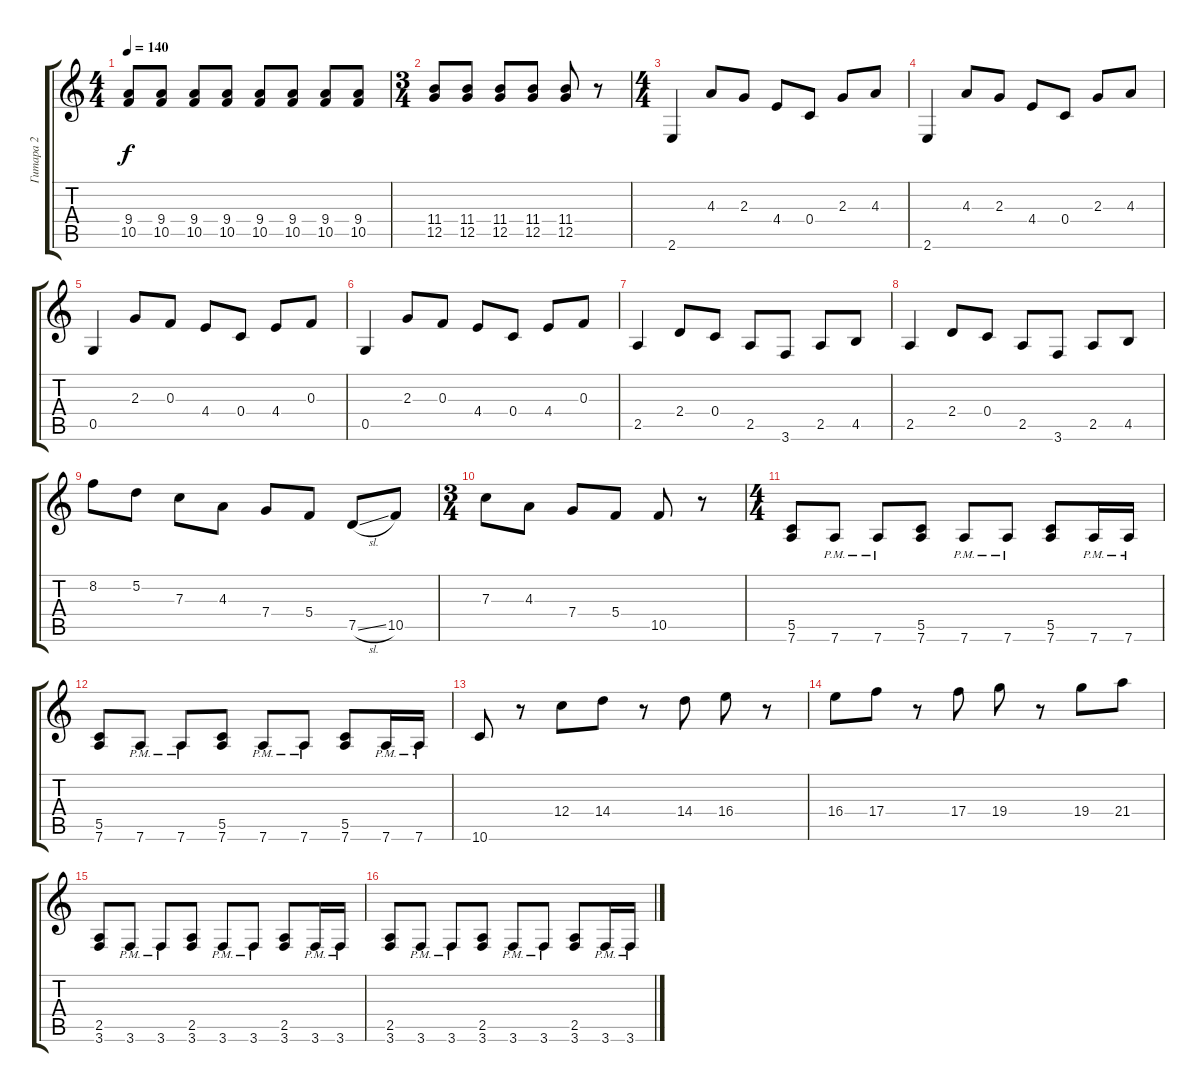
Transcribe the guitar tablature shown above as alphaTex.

\track ("Гитара 2" "Гитара 2") {instrument overdrivenguitar}
\staff {score tabs}
\tuning (D4 A3 F3 C3 G2 D2) {hide}
\ts (4 4)
\tempo 140
\clef g2
\ks c
(9.4 10.5).8{dy f} (9.4 10.5).8 (9.4 10.5).8 (9.4 10.5).8 (9.4 10.5).8 (9.4 10.5).8 (9.4 10.5).8 (9.4 10.5).8 |
\ts (3 4)
(11.4 12.5).8 (11.4 12.5).8 (11.4 12.5).8 (11.4 12.5).8 (11.4 12.5).8 r.8 |
\ts (4 4)
2.6.4 4.3.8 2.3.8 4.4.8 0.4.8 2.3.8 4.3.8 |
2.6.4 4.3.8 2.3.8 4.4.8 0.4.8 2.3.8 4.3.8 |
0.5.4 2.3.8 0.3.8 4.4.8 0.4.8 4.4.8 0.3.8 |
0.5.4 2.3.8 0.3.8 4.4.8 0.4.8 4.4.8 0.3.8 |
2.5.4 2.4.8 0.4.8 2.5.8 3.6.8 2.5.8 4.5.8 |
2.5.4 2.4.8 0.4.8 2.5.8 3.6.8 2.5.8 4.5.8 |
8.2.8 5.2.8 7.3.8 4.3.8 7.4.8 5.4.8 7.5{sl}.8 10.5.8 |
\ts (3 4)
7.3.8 4.3.8 7.4.8 5.4.8 10.5.8 r.8 |
\ts (4 4)
(5.5 7.6).8 7.6{pm}.8 7.6{pm}.8 (5.5 7.6).8 7.6{pm}.8 7.6{pm}.8 (5.5 7.6).8 7.6{pm}.16 7.6{pm}.16 |
(5.5 7.6).8 7.6{pm}.8 7.6{pm}.8 (5.5 7.6).8 7.6{pm}.8 7.6{pm}.8 (5.5 7.6).8 7.6{pm}.16 7.6{pm}.16 |
10.6.8 r.8 12.4.8 14.4.8 r.8 14.4.8 16.4.8 r.8 |
16.4.8 17.4.8 r.8 17.4.8 19.4.8 r.8 19.4.8 21.4.8 |
(2.5 3.6).8 3.6{pm}.8 3.6{pm}.8 (2.5 3.6).8 3.6{pm}.8 3.6{pm}.8 (2.5 3.6).8 3.6{pm}.16 3.6{pm}.16 |
(2.5 3.6).8 3.6{pm}.8 3.6{pm}.8 (2.5 3.6).8 3.6{pm}.8 3.6{pm}.8 (2.5 3.6).8 3.6{pm}.16 3.6{pm}.16
